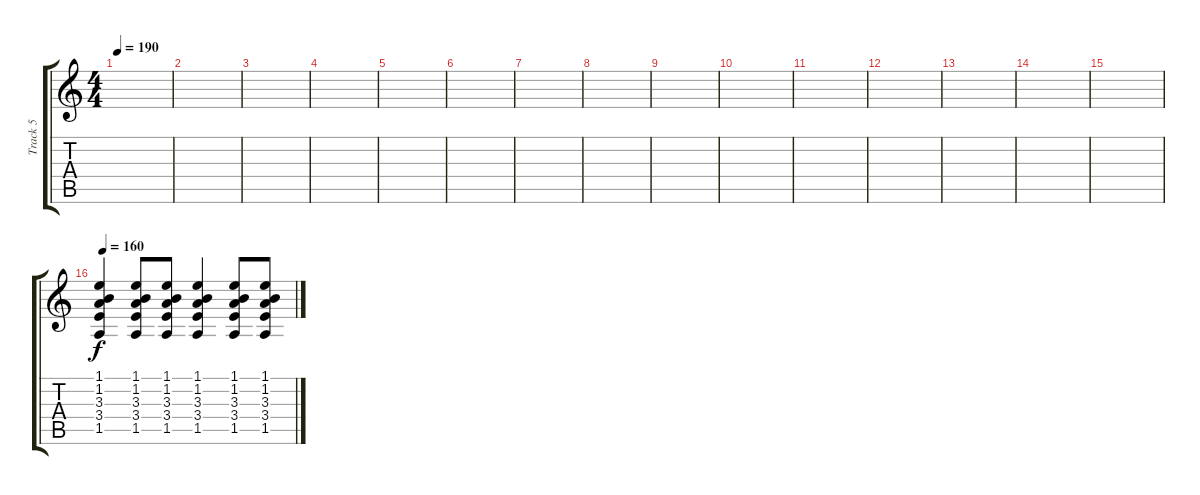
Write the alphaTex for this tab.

\track ("Track 5" "Track 5") {instrument acousticguitarsteel}
\staff {score tabs}
\tuning (Eb4 Bb3 Gb3 Db3 Ab2 Db2) {hide}
\ts (4 4)
\tempo 190
\clef g2
\ks c
|
|
|
|
|
|
|
|
|
|
|
|
|
|
|
\tempo 160
(1.1 1.2 3.3 3.4 1.5).4 (1.1 1.2 3.3 3.4 1.5).8 (1.1 1.2 3.3 3.4 1.5).8 (1.1 1.2 3.3 3.4 1.5).4 (1.1 1.2 3.3 3.4 1.5).8 (1.1 1.2 3.3 3.4 1.5).8
